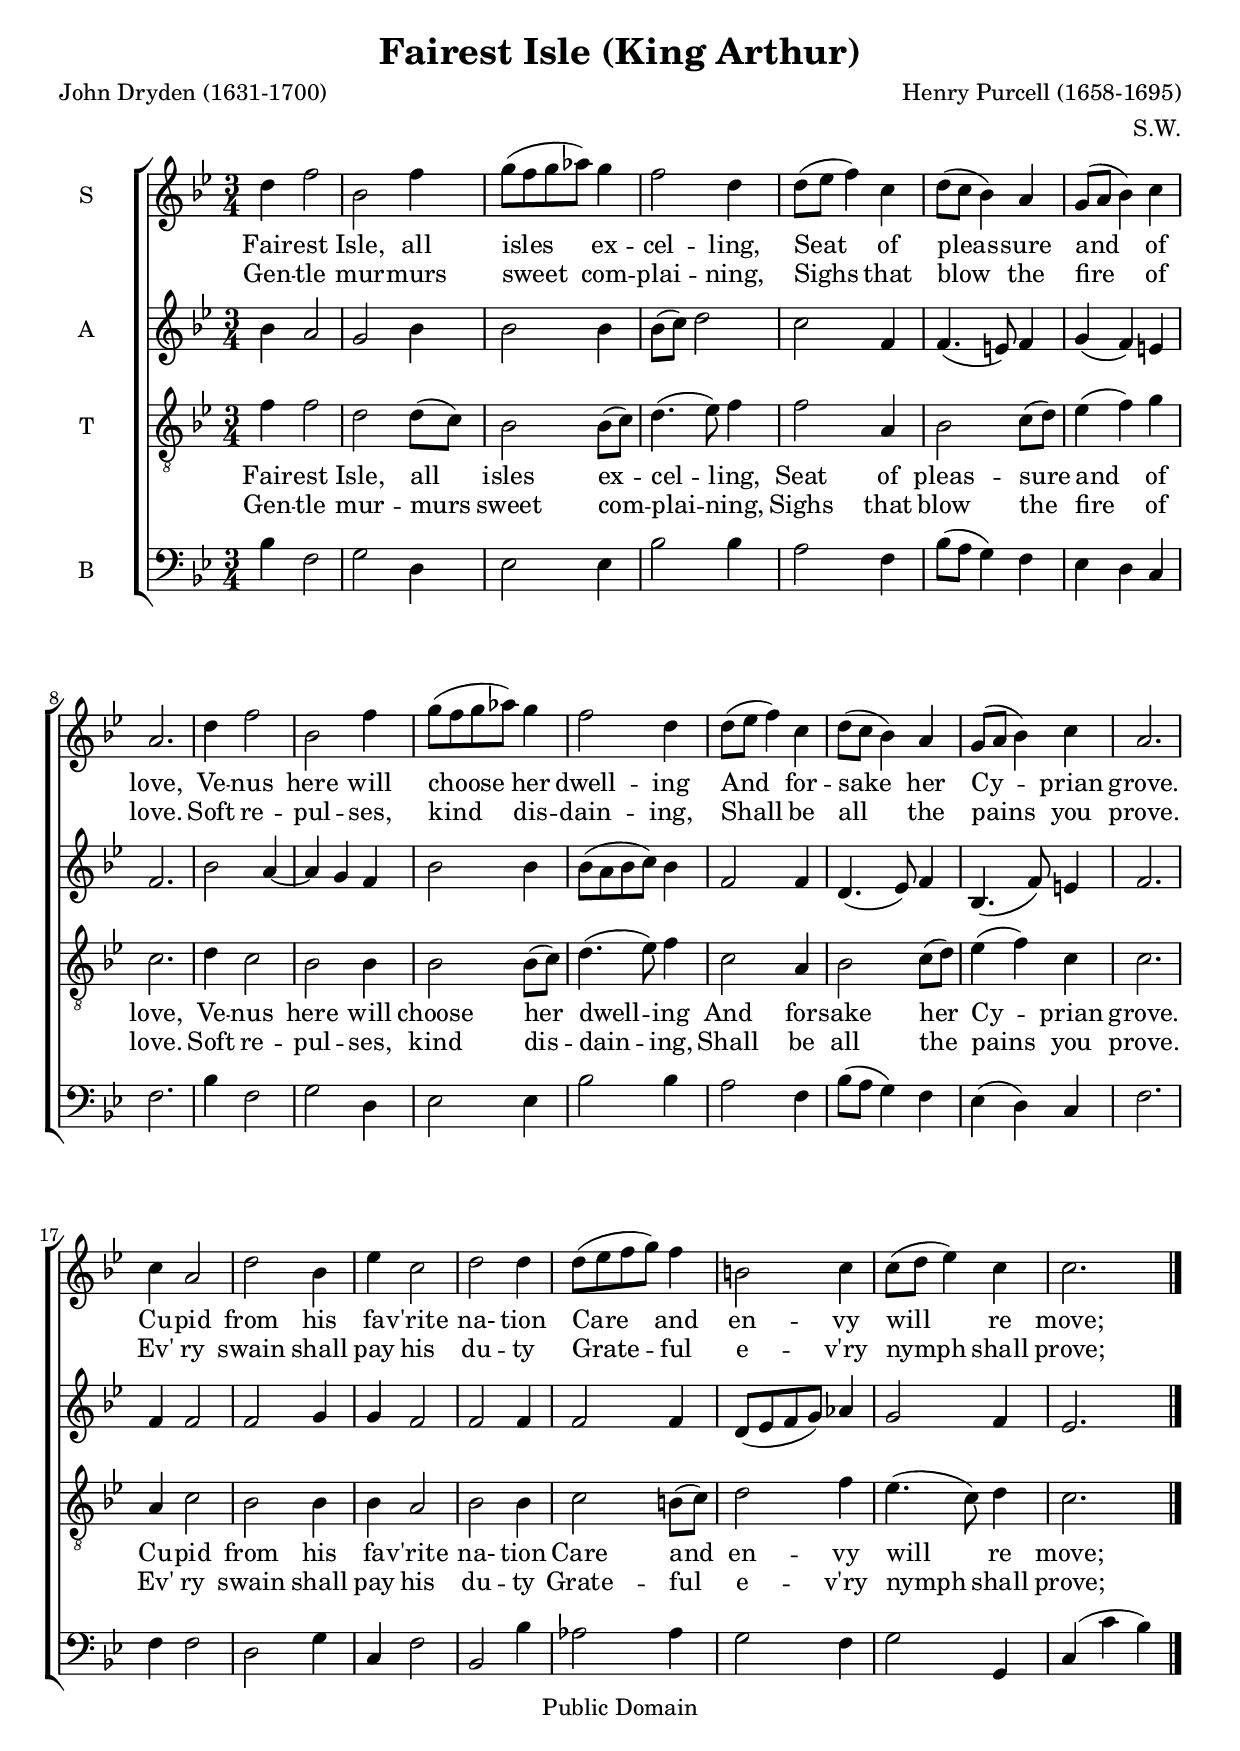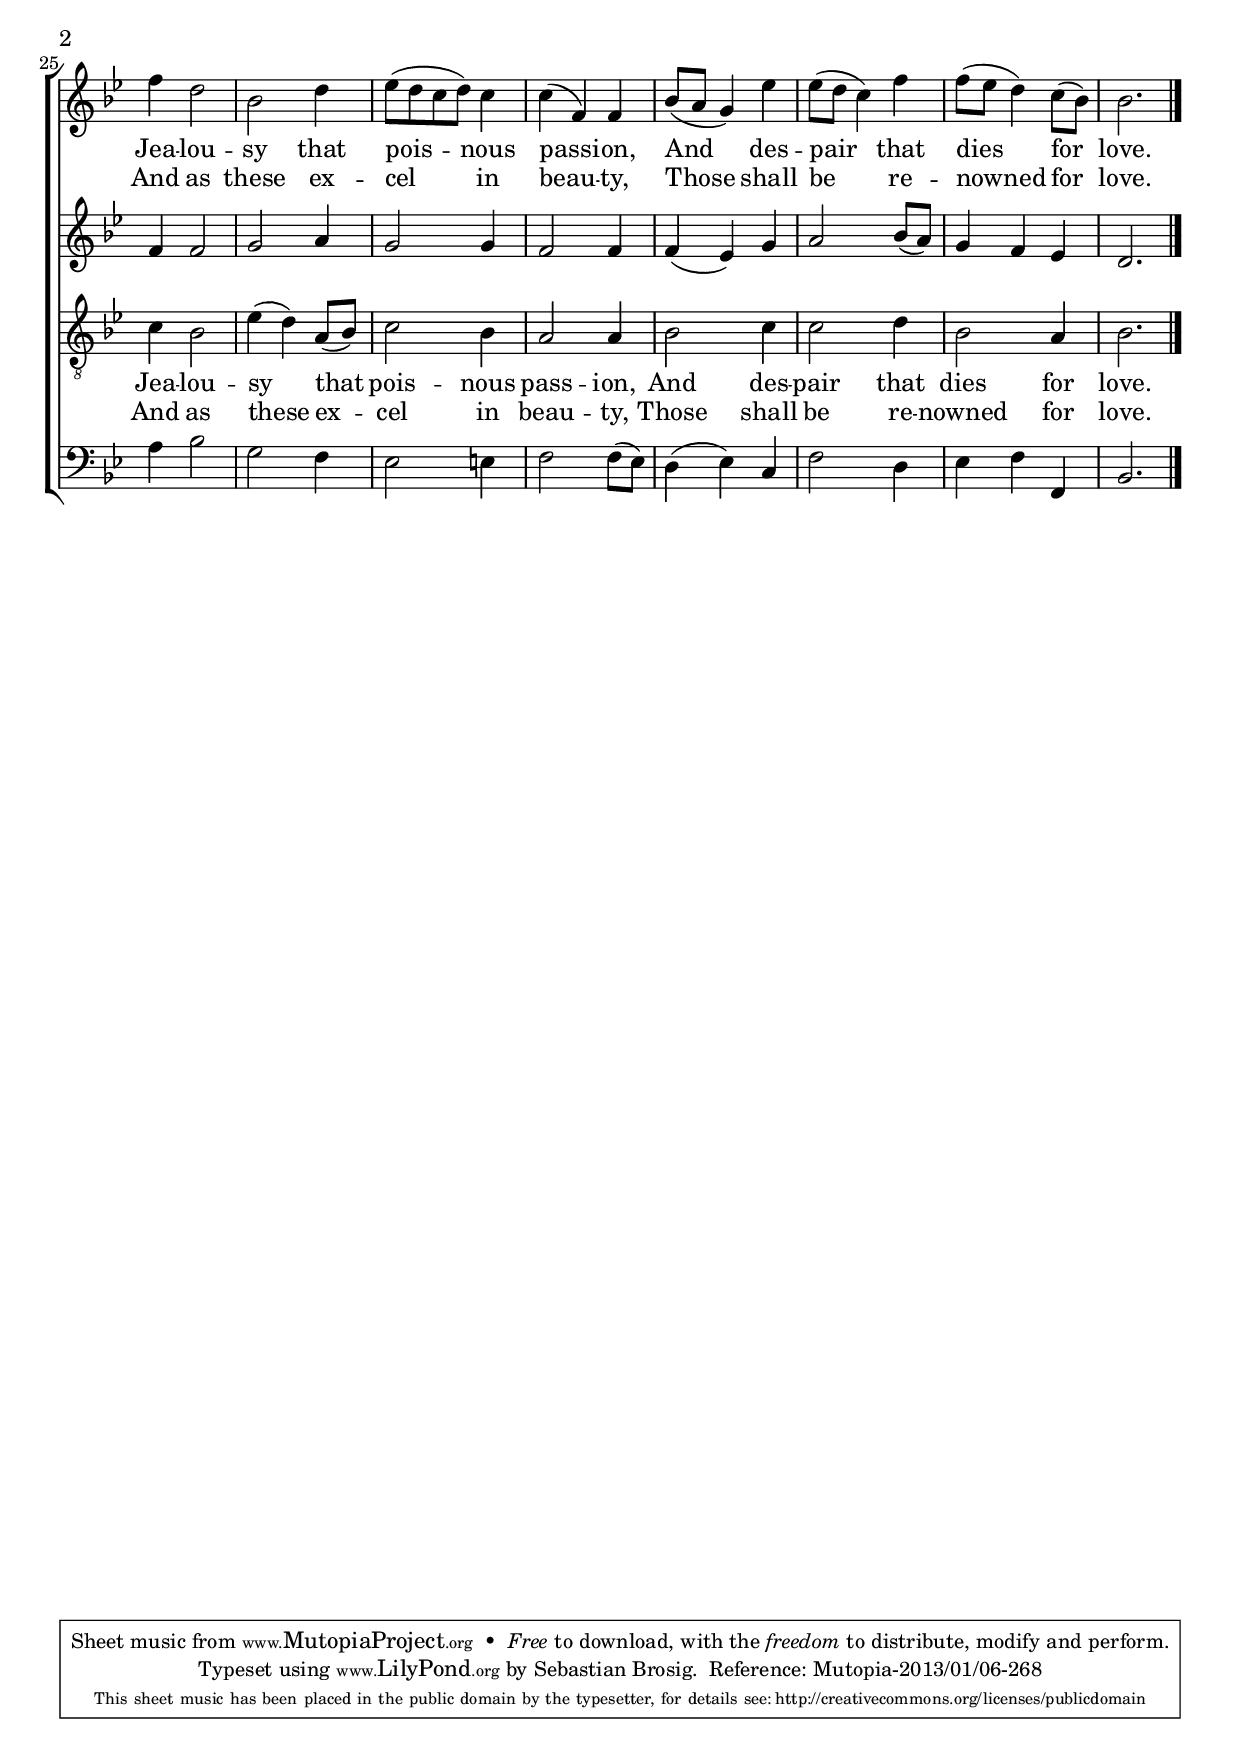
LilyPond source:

\header {
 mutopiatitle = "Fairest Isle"
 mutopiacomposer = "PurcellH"
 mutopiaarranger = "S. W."
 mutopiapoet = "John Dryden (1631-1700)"
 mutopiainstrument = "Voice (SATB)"
 date = "1827"
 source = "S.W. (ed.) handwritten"
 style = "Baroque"
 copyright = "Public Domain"
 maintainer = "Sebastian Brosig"
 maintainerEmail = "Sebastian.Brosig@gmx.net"

  title="Fairest Isle (King Arthur)"
  composer="Henry Purcell (1658-1695)"
  poet="John Dryden (1631-1700)"
  arranger = "S.W."

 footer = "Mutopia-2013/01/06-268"
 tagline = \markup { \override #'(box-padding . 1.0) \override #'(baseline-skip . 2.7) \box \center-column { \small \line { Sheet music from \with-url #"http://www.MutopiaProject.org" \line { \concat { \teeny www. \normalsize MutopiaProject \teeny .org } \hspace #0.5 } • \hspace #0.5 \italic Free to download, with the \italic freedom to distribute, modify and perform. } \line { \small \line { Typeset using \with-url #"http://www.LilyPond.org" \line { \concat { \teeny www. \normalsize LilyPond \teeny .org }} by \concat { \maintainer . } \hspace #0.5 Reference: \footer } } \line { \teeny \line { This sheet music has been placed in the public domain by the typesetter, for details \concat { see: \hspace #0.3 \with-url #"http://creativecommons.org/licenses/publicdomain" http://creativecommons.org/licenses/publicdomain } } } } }
}

\version "2.16.1"
\include "deutsch.ly"
% #(set-global-staff-size 20)

global =  {
   \time 3/4
   \key b \major
   s1*18 \bar "|."
}

sopranoMelody =  \relative c''
	{   
            d4 f2 |  b,2 f'4 |  g8 ( f8 g8  as8) g4 |  f2 d4 |  d8 ( es  f4) c |  d8 ( c  b4) a |  g8 ( a   b4) c | 
            a2. | d4 f2 | b,2 f'4 | g8 ( f g  as) g4 | f2 d4 | d8 ( es  f4) c4 |
            d8 ( c  b4) a4 | g8 ( a  b4)c | a2. |  c4 a2 | d2 b4 | es4 c2 | d2 d4 | d8 ( es f  g) f4 | 
            h,2 c4 | c8 ( d  es4) c | c2. | f4 d2 | b2 d4 | es8 ( d c  d) c4 | c ( f,) f |
            b8 ( a  g4) es' | es8 ( d  c4) f | f8 ( es  d4)  c8 ( b)  | b2. |  \bar "|."
	}

altoMelody =  \relative c'' 
        { 
          b4 a2 |  g2 b4 |  b2 b4 |  b8 ( c8) d2 |  c2 f,4  | f4. ( e8) f4 |  g4 ( f4) e4 | 
          f2. |b2 a4 ~ | a g f | b2 b4 | b8 ( a b  c) b4 | f2 f4 | d4. ( es8) f4 | 
          b,4. ( f'8) e4 | f2. |  f4 f2 | f2 g4 | g4 f2 | f2 f4 | f2 f4 | 
          d8 ( es f  g) as4 | g2 f4 es2. | f4 f2 | g2 a4 | g2 g4 | f2 f4 |
          f4 ( es) g | a2 b8 ( a) | g4 f es | d2. |
	}
tenorMelody =  \relative f' {
	 f4 f2  | d2 d8 ( c8) |  b2 b8 ( c) |  d4. ( es8) f4 |  f2  a,4 |  b2 c8 ( d) |  es4 ( f) g |
         c,2. | d4 c2 | b2 b4 | b2 b8 ( c) | d4. ( es8) f4 | c2 a4 | b2 c8( d) |
         es4 ( f) c | c2. | a4 c2 | b2 b4 | b4 a2 | b2 b4 | c2 h8 ( c) | 
         d2 f4 | es4. ( c8) d4 | c2. | c4 b2 | es4 ( d) a8 ( b) | c2 b4 | a2 a4 | 
         b2 c4 | c2 d4  | b2 a4 | b2. |
}
bassMelody =  \relative c' {
        b4 f2 | g2 d4 | es2 es4 |  b'2 b4 |  a2 f4 | b8 ( a  g4) f |  es d c  |  
        f2. | b4 f2 | g d4 | es2 es4 | b'2 b4 a2 f4 | b8 ( a  g4) f |
        es ( d) c | f2. | f4 f2 | d2 g4 | c,4 f2 | b, 2 b'4 | as2 as4 | 
        g2 f4 | g2 g,4 | c ( c'  b) | a4 b2 | g2 f4 es2 e4 | f2 f8 ( es) |
        d4 ( es) c | f2 d4 | es f f, | b2. |
	}

text = \lyricmode {
Fair -- est Isle, all isles ex -- cel -- ling, Seat of pleas -- sure and of 
love, Ve -- nus here will choose her dwell -- ing And for -- sake her
Cy -- prian grove. Cu -- pid from his fa -- v'rite na- tion Care and 
en -- vy will re move; Jea -- lou -- sy that pois -- nous pass -- ion, 
And des -- pair that dies for love.
}

secondverse = \lyricmode { 
Gen -- tle mur -- murs sweet com -- plai -- ning, Sighs that blow the fire of 
love. Soft re -- pul -- ses, kind dis -- dain -- ing, Shall be all the 
pains you prove. Ev' ry swain shall pay his du -- ty Grate -- ful 
e -- v'ry nymph shall prove; And as these ex -- cel in beau -- ty, 
Those shall be re -- nowned for love. 
}

sopranoTotal = <<
	\new Staff = "soprano" { 
		\set Staff.instrumentName = "S"
	 	\set Staff.midiInstrument = "voice oohs"
		\clef "violin"
		\new Voice = "soprano" << 
			\global
			\sopranoMelody
		>>
	}
	\new Lyrics \lyricsto "soprano" \text
	\new Lyrics \lyricsto "soprano" \secondverse
>>

altoTotal = \new Staff = "alto" { 
	\set Staff.instrumentName = "A"
	\set Staff.midiInstrument = "voice oohs"
	\clef "violin"
	\new Voice=alto<< 
		\global
		\altoMelody
		>>
	}

tenorTotal = <<
	\new Staff = "tenor" { 
		\set Staff.instrumentName = "T"
		\set Staff.midiInstrument = "voice oohs"
		\clef "violin_8"
		\new Voice=tenor<< 
			\global
			\tenorMelody
		>>
	}
	\new Lyrics \lyricsto "tenor" \text
	\new Lyrics \lyricsto "tenor" \secondverse
>>

bassTotal = \context Staff = "bass" { 
	\set Staff.instrumentName = "B"
	\set Staff.midiInstrument = "voice oohs"
	\clef "bass"
	\new Voice=bass<< 
		\global
		\bassMelody
	>>
}
        
\score {
     \new ChoirStaff = "choir" <<
       \sopranoTotal
       \altoTotal
       \tenorTotal
       \bassTotal
     >>

  \layout { % line-width = 19.0 \cm 
           }
  
  \midi {
    \tempo 4 = 120
    }


}

% EOF

